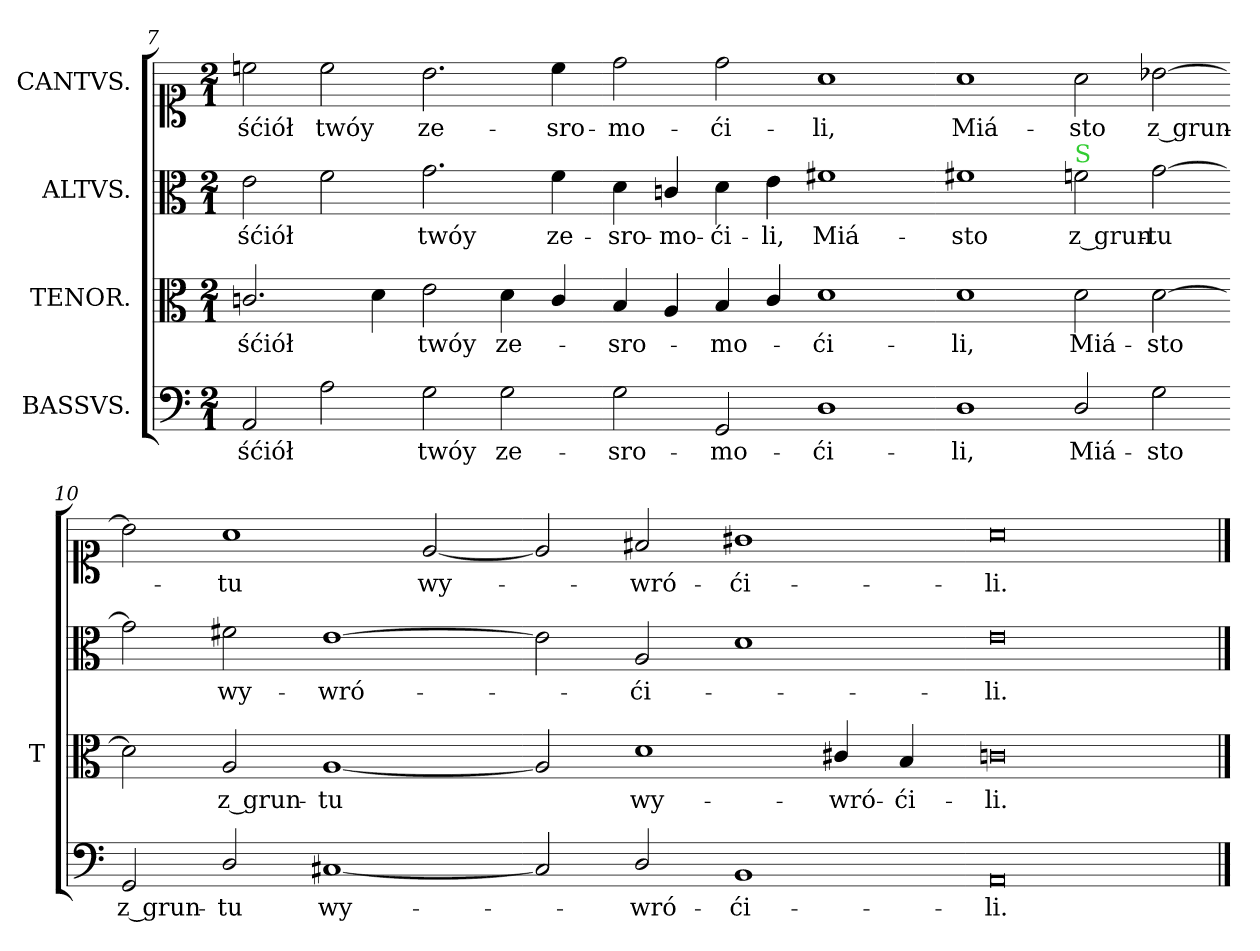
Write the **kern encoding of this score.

**kern	**text	**kern	**text	**kern	**text	**kern	**text
*part4	*part4	*part3	*part3	*part2	*part2	*part1	*part1
*staff4	*staff4	*staff3	*staff3	*staff2	*staff2	*staff1	*staff1
*I"BASSVS.	*	*I"TENOR.	*	*I"ALTVS.	*	*I"CANTVS.	*
*	*	*I'T	*	*	*	*	*
*clefF4	*	*clefC3	*	*clefC3	*	*clefC1	*
*k[]	*	*k[]	*	*k[]	*	*k[]	*
*M2/1	*	*M2/1	*	*M2/1	*	*M2/1	*
=7	=7	=7	=7	=7	=7	=7	=7
2AA/	-śćiół	2.cn/	-śćiół	2e\	-śćiół	2ccn\	-śćiół
2A\	.	.	.	2f\	.	2cc\	twóy
.	.	4d\	.	.	.	.	.
2G\	twóy	2e\	twóy	2.g\	twóy	2.b\	ze-
2G\	ze-	4d\	ze-	.	.	.	.
.	.	4c/	.	4f\	ze-	4cc\	-sro-
=8-	=8-	=8-	=8-	=8-	=8-	=8-	=8-
2G\	-sro-	4B/	-sro-	4d\	-sro-	2dd\	-mo-
.	.	4A/	.	4cn/	-mo-	.	.
2GG/	-mo-	4B/	-mo-	4d\	-ći-	2dd\	-ći-
.	.	4c/	.	4e\	-li,	.	.
1D\	-ći-	1d\	-ći-	1f#X\	Miá-	1a\	-li,
=9-	=9-	=9-	=9-	=9-	=9-	=9-	=9-
1D\	-li,	1d\	-li,	1f#X\	-sto	1a\	Miá-
!	!	!	!	!LO:TX:a:color=limegreen:t=S	!	!	!
2D/	Miá-	2d\	Miá-	2fn\	z grun-	2a\	-sto
2G\	-sto	[2d\	-sto	[2g\	-tu	[2b-X\	z grun-
=10-	=10-	=10-	=10-	=10-	=10-	=10-	=10-
2GG/	z grun-	2d\]	.	2g\]	.	2b-\]	.
2D/	-tu	2A/	z grun-	2f#X\	wy-	1a\	-tu
[1C#X/	wy-	[1A/	-tu	[1e\	-wró-	.	.
.	.	.	.	.	.	[2e/	wy-
=11-	=11-	=11-	=11-	=11-	=11-	=11-	=11-
2C#/]	.	2A/]	.	2e\]	.	2e/]	.
2D/	-wró-	1d\	wy-	2A/	-ći-	2f#X/	-wró-
1BB/	-ći-	.	.	1d\	.	1g#X\	-ći-
.	.	4c#X/	-wró-	.	.	.	.
.	.	4B/	-ći-	.	.	.	.
=12-	=12-	=12-	=12-	=12-	=12-	=12-	=12-
0AA/	-li.	0cn\	-li.	0e\	-li.	0a/	-li.
==	==	==	==	==	==	==	==
*-	*-	*-	*-	*-	*-	*-	*-
